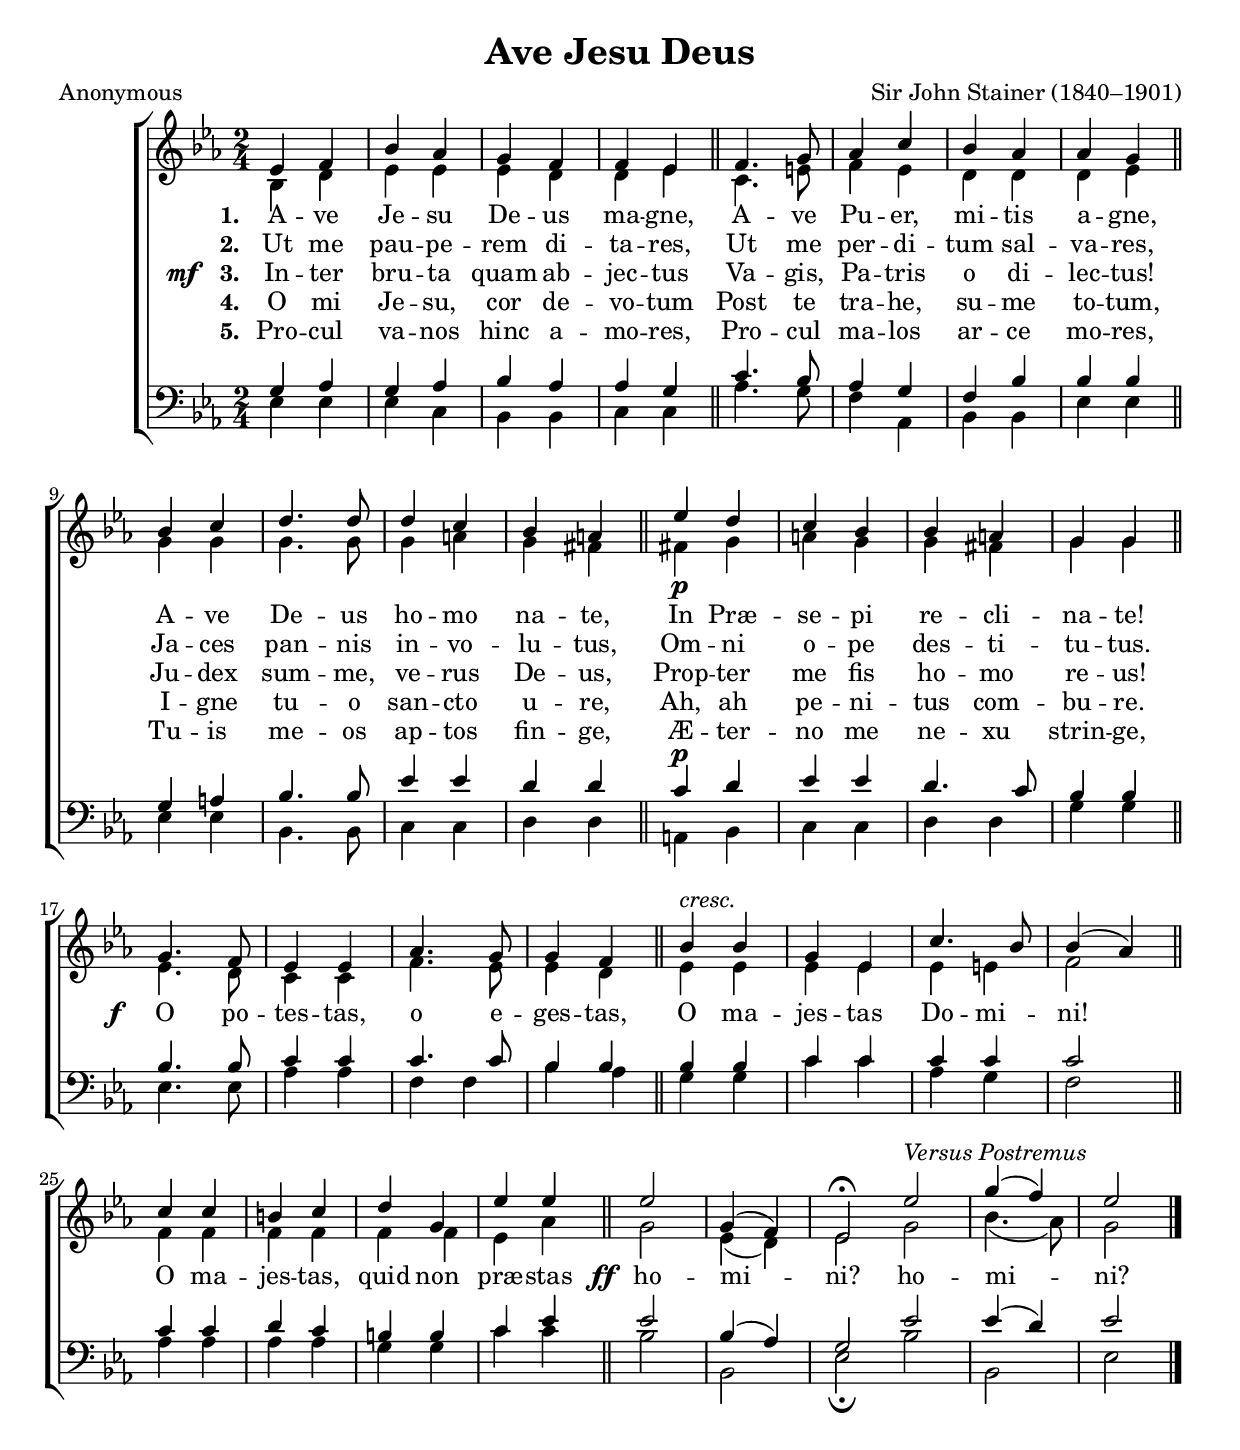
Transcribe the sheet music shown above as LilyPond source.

\version "2.14.2"
\include "util.ly"
\header {
  title = "Ave Jesu Deus"
  poet = "Anonymous"
  composer = "Sir John Stainer (1840–1901)"
  %tagline = \markup { "from" \italic {Christmas Carols, New and Old}}
}

global = {
  \key ees \major
  \time 2/4
  %\override DynamicLineSpanner #'staff-padding = #0.0
  %\override DynamicLineSpanner #'Y-extent = #'(1 . 1)
  %\override DynamicText #'X-offset = #'-4
}

sopMusic = \relative c' {
  ees4 f |
  bes aes |
  g f |
  f ees \bar "||"
  f4. g8 |
  aes4 c |
  
  bes aes |
  aes g \bar "||"
  bes c |
  d4. d8 |
  d4 c |
  bes a \bar "||"
  ees'_\p d |
  
  c bes |
  bes a |
  g g \bar "||" \break
  g4. f8 |
  ees4 ees |
  aes4. g8 |
  g4 f \bar "||"
  
  bes4^\markup\italic"cresc." bes |
  g ees |
  c'4. bes8 |
  bes4( aes) \bar "||" \break
  c4 c |
  b c |
  d g, |
  
  ees' ees \bar "||"
  ees2 |
  g,4( f) |
  ees2\fermata \bar ":|"
  ees'^\markup\italic{ "Versus Postremus"} |
  g4( f) |
  ees2 \bar "|."
}
sopWords = \lyricmode {
  
}

altoMusic = \relative c' {
  bes4 d |
  ees ees |
  ees d |
  d ees \bar "||"
  c4. e8 |
  f4 ees |
  
  d d |
  d ees \bar "||"
  g g |
  g4. g8 |
  g4 a |
  g fis \bar "||"
  fis! g |
  
  a g |
  g fis |
  g g \bar "||"
  ees4. d8 |
  c4 c |
  f4. ees8 |
  ees4 d |
  
  ees ees |
  ees ees |
  ees e |
  f2 \bar "||"
  f4 f |
  f f |
  f f |
  
  ees aes \bar "||"
  g2 |
  ees4( d) |
  ees2 |
  g2 |
  bes4.( aes8) |
  g2 \bar "|."
}
altoWords = {
  \dropLyricsV
  \lyricmode {
    \set stanza = #"1. "
    A -- ve Je -- su De -- us ma -- gne,
    A -- ve Pu -- er, mi -- tis a -- gne,
    A -- ve De -- us ho -- mo na -- te,
    In Præ -- se -- pi re -- cli -- na -- te!
  }
  
  \set stanza = \markup\dynamic"f   "
  \lyricmode {
    \set associatedVoice = "tenors"
    O po -- tes -- tas, o e -- ges -- tas,
    O ma -- jes -- tas Do -- mi -- ni!
    O ma -- jes -- tas, quid non præ -- stas
  }
  \set stanza = \markup\dynamic"  ff "
  \lyricmode{
    ho -- mi -- ni?
    ho -- mi -- ni?
  }
}
altoWordsII = \lyricmode {
  \dropLyricsV
%\markup\italic
  \set stanza = #"2. "
  Ut me pau -- pe -- rem di -- ta -- res,
  Ut me per -- di -- tum sal -- va -- res,
  Ja -- ces pan -- nis in -- vo -- lu -- tus,
  Om -- ni o -- pe des -- ti -- tu -- tus.
}
altoWordsIII = {
  \dropLyricsV
  \set stanza = \markup{\dynamic "mf  " "3. "}
  \lyricmode {
    In -- ter bru -- ta quam ab -- jec -- tus
    Va -- gis, Pa -- tris o di -- lec -- tus!
    Ju -- dex sum -- me, ve -- rus De -- us,
    Prop -- ter me fis ho -- mo re -- us!
  }
}
altoWordsIV = \lyricmode {
  \dropLyricsV
  \set stanza = #"4. "
  O mi Je -- su, cor de -- vo -- tum
  Post te tra -- he, su -- me to -- tum,
  I -- gne tu -- o san -- cto u -- re,
  Ah, ah pe -- ni -- tus com -- bu -- re.
}
altoWordsV = \lyricmode {
  \dropLyricsV
  \set stanza = #"5. "
  Pro -- cul va -- nos hinc a -- mo -- res,
  Pro -- cul ma -- los ar -- ce mo -- res,
  Tu -- is me -- os ap -- tos fin -- ge,
  Æ -- ter -- no me ne -- xu strin -- ge,
}
altoWordsVI = \lyricmode {
  \set stanza = #"6. "
  \set ignoreMelismata = ##t
}
tenorMusic = \relative c' {
  g4 aes |
  g aes |
  bes aes |
  aes g \bar "||"
  c4. bes8 |
  aes4 g |
  
  f bes |
  bes bes \bar "||"
  g a |
  bes4. bes8 |
  ees4 ees |
  d d \bar "||"
  c^\p d |
  
  ees4 ees |
  d4. c8 |
  bes4 bes \bar "||"
  bes4. bes8 |
  c4 c |
  c4. c8 |
  bes4 bes \bar "||"
  
  bes bes |
  c c |
  c c |
  c2 \bar "||"
  c4 c |
  d c |
  b b |
  
  c ees \bar "||"
  ees2 |
  bes4( aes) |
  g2 |
  
  ees' |
  ees4( d) |
  ees2 \bar "|."
  
}
tenorWords = \lyricmode {

}

bassMusic = \relative c {
  ees4 ees |
  ees c |
  bes bes |
  c c \bar "||"
  aes'4. g8 |
  f4 aes, |
  
  bes4 bes |
  ees ees \bar "||"
  ees ees |
  bes4. bes8 |
  c4 c |
  d d \bar "||"
  a bes |
  
  c c |
  d d |
  g g \bar "||"
  ees4. ees8 |
  aes4 aes |
  f f |
  bes aes \bar "||"
  
  g g |
  c c |
  aes g |
  f2 \bar "||"
  aes4 aes |
  aes aes |
  g g |
  
  c c \bar "||"
  bes2 |
  bes, |
  ees\fermata |
  bes' |
  bes, |
  ees \bar "|."
}
bassWords = \lyricmode {

}

pianoRH = \relative c' {
  
}
pianoLH = \relative c' {
  
}

\score {
  <<
   \new ChoirStaff <<
%    \new Lyrics = sopranos \with { \override VerticalAxisGroup #'nonstaff-relatedstaff-spacing = #'((basic-distance . 1)) }
    \new Staff = women <<
      \new Voice = "sopranos" { \voiceOne << \global \sopMusic >> }
      \new Voice = "altos" { \voiceTwo << \global \altoMusic >> }
    >>
   \new Staff = men <<
      \clef bass
      \new Voice = "tenors" { \voiceOne << \global \tenorMusic >> }
      \new Voice = "basses" { \voiceTwo << \global \bassMusic >> }
    >>
    \new Lyrics \with { alignAboveContext = #"women" \override VerticalAxisGroup #'nonstaff-relatedstaff-spacing = #'((basic-distance . 1))} \lyricsto "sopranos" \sopWords
     \new Lyrics = "altosVI"  \with { alignBelowContext = #"women" \override VerticalAxisGroup #'nonstaff-relatedstaff-spacing = #'((basic-distance . 1))} \lyricsto "altos" \altoWordsVI
    \new Lyrics = "altosV"  \with { alignBelowContext = #"women" \override VerticalAxisGroup #'nonstaff-relatedstaff-spacing = #'((basic-distance . 1))} \lyricsto "altos" \altoWordsV
    \new Lyrics = "altosIV"  \with { alignBelowContext = #"women" \override VerticalAxisGroup #'nonstaff-relatedstaff-spacing = #'((basic-distance . 1))} \lyricsto "altos" \altoWordsIV
    \new Lyrics = "altosIII"  \with { alignBelowContext = #"women" \override VerticalAxisGroup #'nonstaff-relatedstaff-spacing = #'((basic-distance . 1))} \lyricsto "altos" \altoWordsIII
    \new Lyrics = "altosII"  \with { alignBelowContext = #"women" \override VerticalAxisGroup #'nonstaff-relatedstaff-spacing = #'((basic-distance . 1))} \lyricsto "altos" \altoWordsII
    \new Lyrics = "altos"  \with { alignBelowContext = #"women" \override VerticalAxisGroup #'nonstaff-relatedstaff-spacing = #'((basic-distance . 1))} \lyricsto "altos" \altoWords
    \new Lyrics \with { alignAboveContext = #"men" \override VerticalAxisGroup #'nonstaff-relatedstaff-spacing = #'((basic-distance . 1)) } \lyricsto "tenors" \tenorWords
    \new Lyrics \with { alignBelowContext = #"men" \override VerticalAxisGroup #'nonstaff-relatedstaff-spacing = #'((basic-distance . 1)) } \lyricsto "basses" \bassWords
  >>
%    \new PianoStaff << \new Staff { \new Voice { \pianoRH } } \new Staff { \clef "bass" \pianoLH } >>
  >>
  \layout { }
  \midi {
    \tempo 4 = 100
    \set Staff.midiInstrument = "flute"
  
    \context {
      \Voice
      \remove "Dynamic_performer"
    }
  }
}
